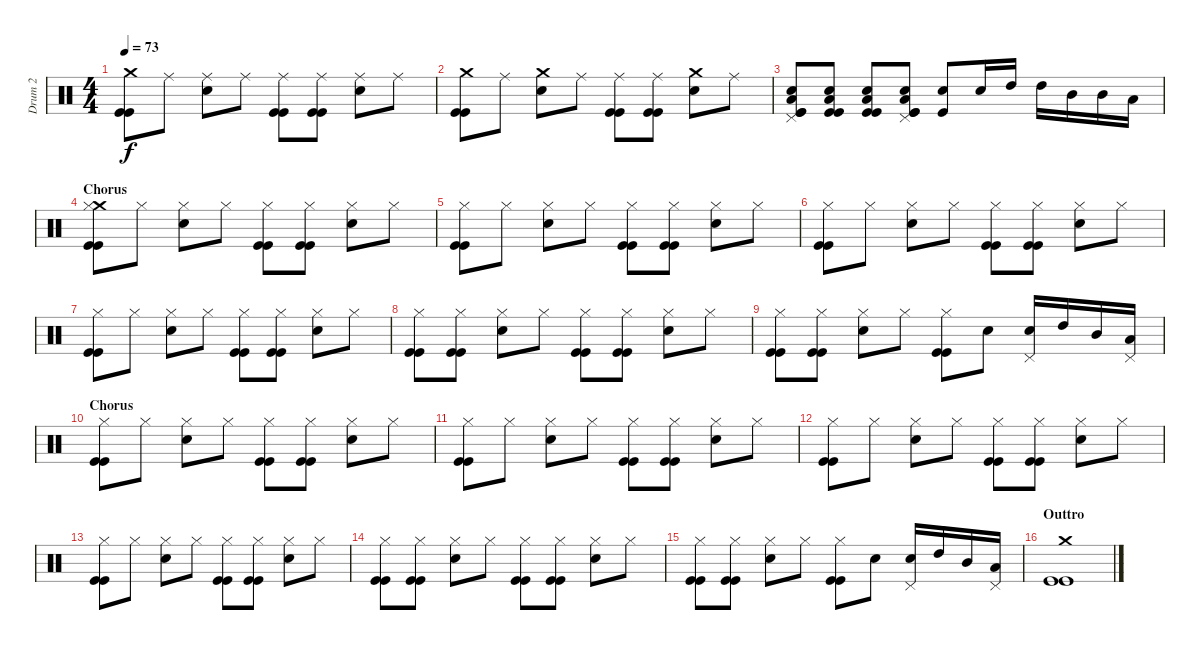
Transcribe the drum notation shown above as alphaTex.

\track ("Drum 2" "Drum 2") {instrument percussion}
\staff {score}
\articulation defaults
\ts (4 4)
\tempo 73
\clef neutral
\ks c
("Crash medium (hit)" "Kick (hit)" "Kick (hit)").8{dy f} "Ride (middle)".8 ("Ride (middle)" "Electric Snare (hit)").8 "Ride (middle)".8 ("Ride (middle)" "Kick (hit)" "Kick (hit)").8 ("Ride (middle)" "Kick (hit)" "Kick (hit)").8 ("Ride (middle)" "Electric Snare (hit)").8 "Ride (middle)".8 |
("Crash medium (hit)" "Kick (hit)" "Kick (hit)").8 "Ride (middle)".8 ("Crash medium (hit)" "Electric Snare (hit)").8 "Ride (middle)".8 ("Ride (middle)" "Kick (hit)" "Kick (hit)").8 ("Ride (middle)" "Kick (hit)" "Kick (hit)").8 ("Crash medium (hit)" "Electric Snare (hit)").8 "Ride (middle)".8 |
("Pedal Hi-Hat (hit)" "Low Tom (hit)" "Kick (hit)" "Electric Snare (hit)" "Kick (hit)").8 ("Low Tom (hit)" "Kick (hit)" "Electric Snare (hit)" "Kick (hit)").8 ("Low Tom (hit)" "Kick (hit)" "Electric Snare (hit)" "Kick (hit)").8 ("Pedal Hi-Hat (hit)" "Low Tom (hit)" "Kick (hit)" "Electric Snare (hit)" "Kick (hit)").8 ("Kick (hit)" "Electric Snare (hit)").8 "Electric Snare (hit)".16 "High Tom (hit)".16 "High Tom (hit)".16 "Mid Tom (hit)".16 "Mid Tom (hit)".16 "Low Tom (hit)".16 |
\section ("" "Chorus")
("Crash medium (hit)" "Hi-Hat (closed)" "Kick (hit)" "Kick (hit)").8 "Hi-Hat (closed)".8 ("Hi-Hat (closed)" "Electric Snare (hit)").8 "Hi-Hat (closed)".8 ("Hi-Hat (closed)" "Kick (hit)" "Kick (hit)").8 ("Hi-Hat (closed)" "Kick (hit)" "Kick (hit)").8 ("Hi-Hat (closed)" "Electric Snare (hit)").8 "Hi-Hat (closed)".8 |
("Hi-Hat (closed)" "Kick (hit)" "Kick (hit)").8 "Hi-Hat (closed)".8 ("Hi-Hat (closed)" "Electric Snare (hit)").8 "Hi-Hat (closed)".8 ("Hi-Hat (closed)" "Kick (hit)" "Kick (hit)").8 ("Hi-Hat (closed)" "Kick (hit)" "Kick (hit)").8 ("Hi-Hat (closed)" "Electric Snare (hit)").8 "Hi-Hat (closed)".8 |
("Hi-Hat (closed)" "Kick (hit)" "Kick (hit)").8 "Hi-Hat (closed)".8 ("Hi-Hat (closed)" "Electric Snare (hit)").8 "Hi-Hat (closed)".8 ("Hi-Hat (closed)" "Kick (hit)" "Kick (hit)").8 ("Hi-Hat (closed)" "Kick (hit)" "Kick (hit)").8 ("Hi-Hat (closed)" "Electric Snare (hit)").8 "Hi-Hat (closed)".8 |
("Hi-Hat (closed)" "Kick (hit)" "Kick (hit)").8 "Hi-Hat (closed)".8 ("Hi-Hat (closed)" "Electric Snare (hit)").8 "Hi-Hat (closed)".8 ("Hi-Hat (closed)" "Kick (hit)" "Kick (hit)").8 ("Hi-Hat (closed)" "Kick (hit)" "Kick (hit)").8 ("Hi-Hat (closed)" "Electric Snare (hit)").8 "Hi-Hat (closed)".8 |
("Hi-Hat (closed)" "Kick (hit)" "Kick (hit)").8 ("Hi-Hat (closed)" "Kick (hit)" "Kick (hit)").8 ("Hi-Hat (closed)" "Electric Snare (hit)").8 "Hi-Hat (closed)".8 ("Hi-Hat (closed)" "Kick (hit)" "Kick (hit)").8 ("Hi-Hat (closed)" "Kick (hit)" "Kick (hit)").8 ("Hi-Hat (closed)" "Electric Snare (hit)").8 "Hi-Hat (closed)".8 |
("Hi-Hat (closed)" "Kick (hit)" "Kick (hit)").8 ("Hi-Hat (closed)" "Kick (hit)" "Kick (hit)").8 ("Hi-Hat (closed)" "Electric Snare (hit)").8 "Hi-Hat (closed)".8 ("Hi-Hat (closed)" "Kick (hit)" "Kick (hit)").8 "Electric Snare (hit)".8 ("Pedal Hi-Hat (hit)" "Electric Snare (hit)").16 "High Tom (hit)".16 "Mid Tom (hit)".16 ("Pedal Hi-Hat (hit)" "Low Tom (hit)").16 |
\section ("" "Chorus")
("Hi-Hat (closed)" "Kick (hit)" "Kick (hit)").8 "Hi-Hat (closed)".8 ("Hi-Hat (closed)" "Electric Snare (hit)").8 "Hi-Hat (closed)".8 ("Hi-Hat (closed)" "Kick (hit)" "Kick (hit)").8 ("Hi-Hat (closed)" "Kick (hit)" "Kick (hit)").8 ("Hi-Hat (closed)" "Electric Snare (hit)").8 "Hi-Hat (closed)".8 |
("Hi-Hat (closed)" "Kick (hit)" "Kick (hit)").8 "Hi-Hat (closed)".8 ("Hi-Hat (closed)" "Electric Snare (hit)").8 "Hi-Hat (closed)".8 ("Hi-Hat (closed)" "Kick (hit)" "Kick (hit)").8 ("Hi-Hat (closed)" "Kick (hit)" "Kick (hit)").8 ("Hi-Hat (closed)" "Electric Snare (hit)").8 "Hi-Hat (closed)".8 |
("Hi-Hat (closed)" "Kick (hit)" "Kick (hit)").8 "Hi-Hat (closed)".8 ("Hi-Hat (closed)" "Electric Snare (hit)").8 "Hi-Hat (closed)".8 ("Hi-Hat (closed)" "Kick (hit)" "Kick (hit)").8 ("Hi-Hat (closed)" "Kick (hit)" "Kick (hit)").8 ("Hi-Hat (closed)" "Electric Snare (hit)").8 "Hi-Hat (closed)".8 |
("Hi-Hat (closed)" "Kick (hit)" "Kick (hit)").8 "Hi-Hat (closed)".8 ("Hi-Hat (closed)" "Electric Snare (hit)").8 "Hi-Hat (closed)".8 ("Hi-Hat (closed)" "Kick (hit)" "Kick (hit)").8 ("Hi-Hat (closed)" "Kick (hit)" "Kick (hit)").8 ("Hi-Hat (closed)" "Electric Snare (hit)").8 "Hi-Hat (closed)".8 |
("Hi-Hat (closed)" "Kick (hit)" "Kick (hit)").8 ("Hi-Hat (closed)" "Kick (hit)" "Kick (hit)").8 ("Hi-Hat (closed)" "Electric Snare (hit)").8 "Hi-Hat (closed)".8 ("Hi-Hat (closed)" "Kick (hit)" "Kick (hit)").8 ("Hi-Hat (closed)" "Kick (hit)" "Kick (hit)").8 ("Hi-Hat (closed)" "Electric Snare (hit)").8 "Hi-Hat (closed)".8 |
("Hi-Hat (closed)" "Kick (hit)" "Kick (hit)").8 ("Hi-Hat (closed)" "Kick (hit)" "Kick (hit)").8 ("Hi-Hat (closed)" "Electric Snare (hit)").8 "Hi-Hat (closed)".8 ("Hi-Hat (closed)" "Kick (hit)" "Kick (hit)").8 "Electric Snare (hit)".8 ("Pedal Hi-Hat (hit)" "Electric Snare (hit)").16 "High Tom (hit)".16 "Mid Tom (hit)".16 ("Pedal Hi-Hat (hit)" "Low Tom (hit)").16 |
\section ("" "Outtro")
("Crash medium (hit)" "Kick (hit)" "Kick (hit)").1
